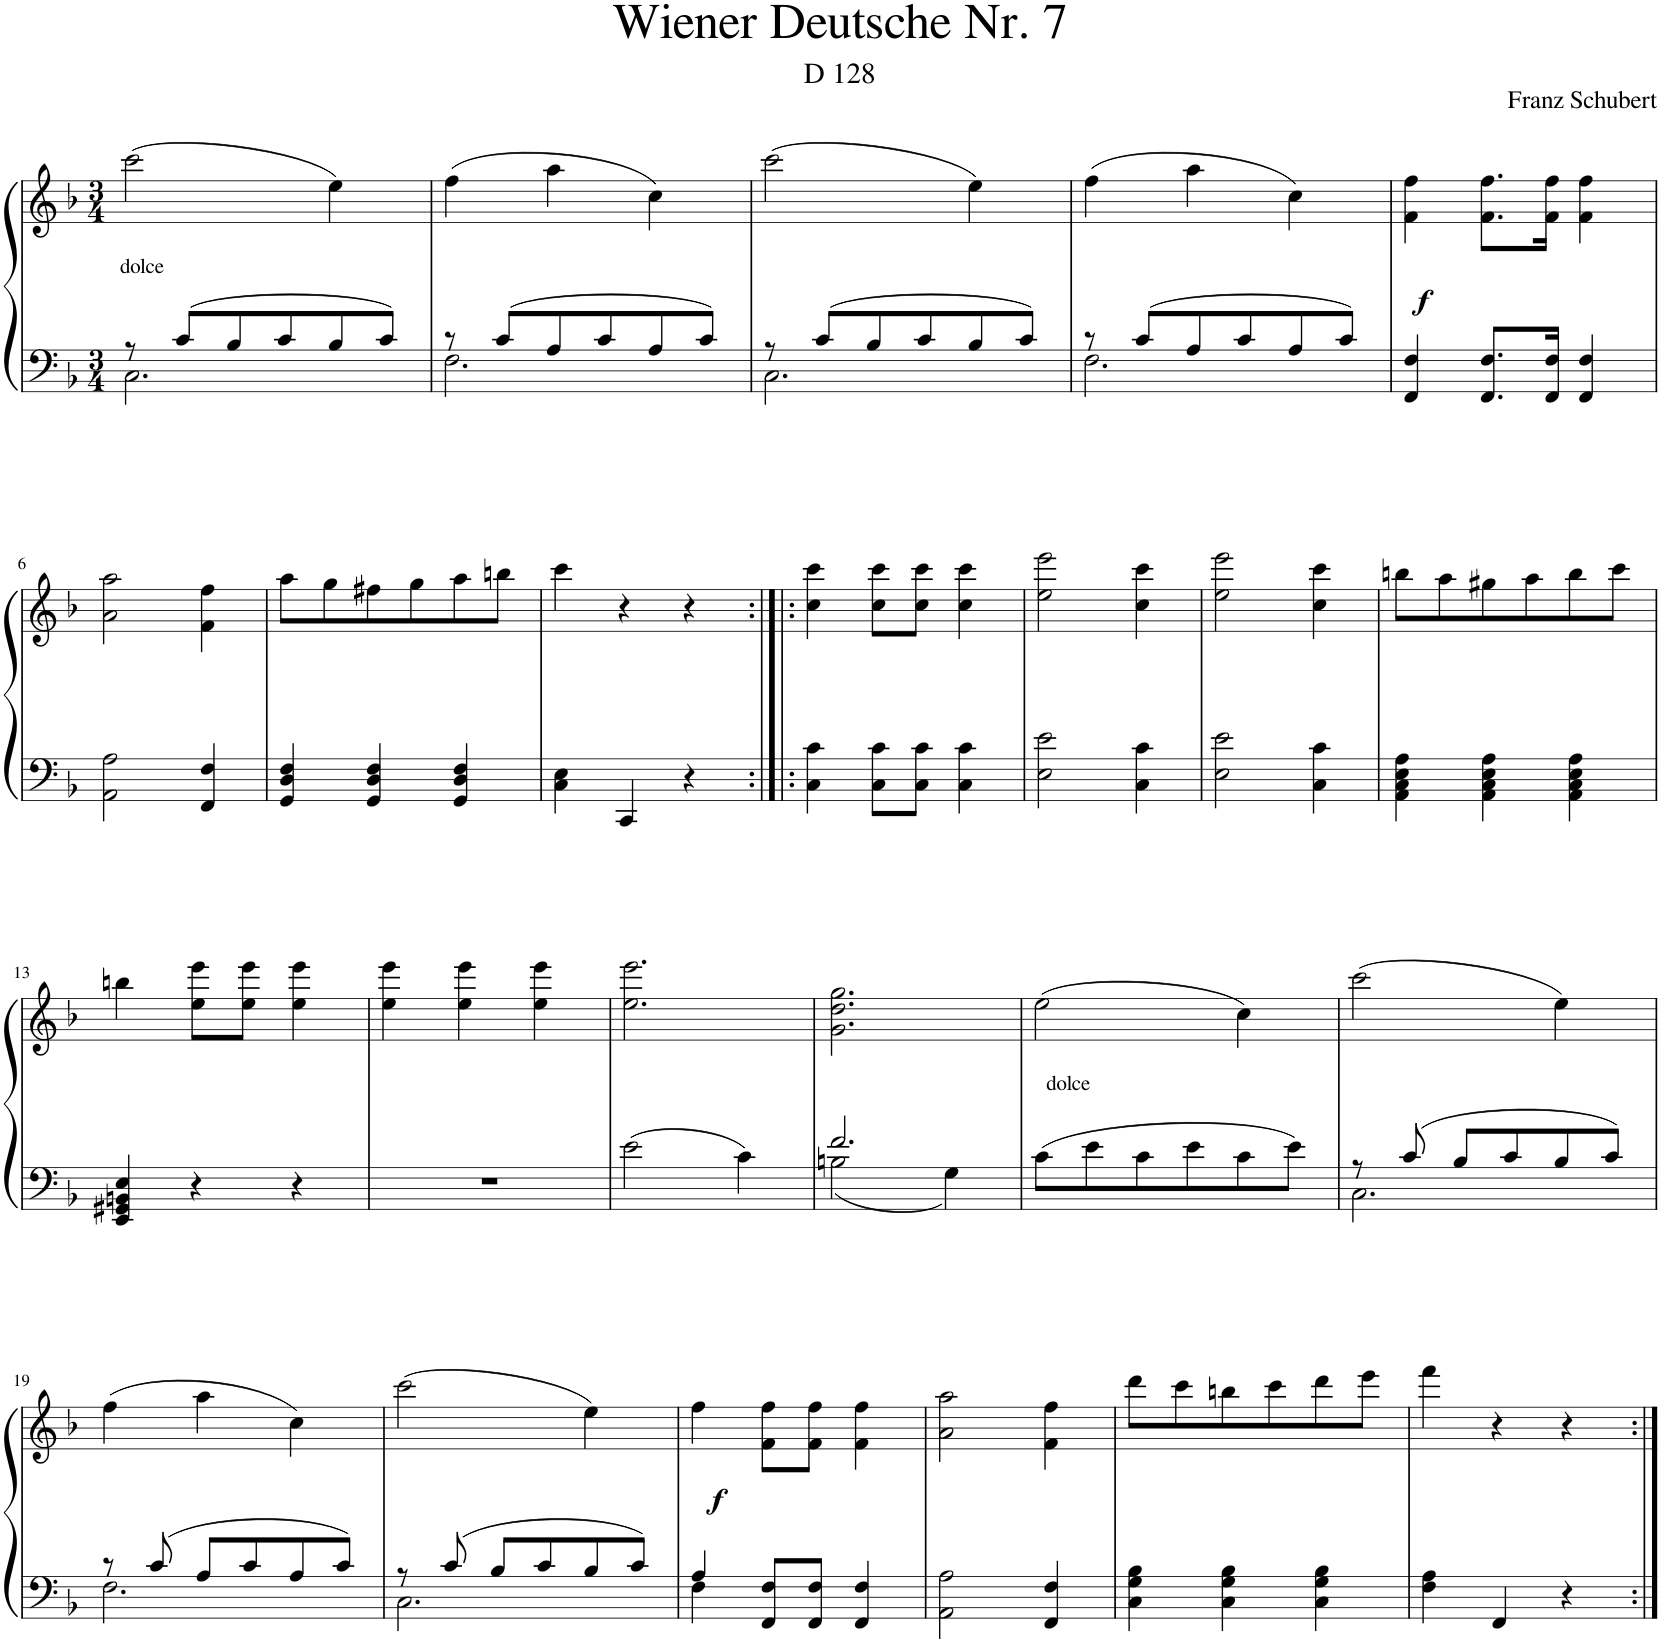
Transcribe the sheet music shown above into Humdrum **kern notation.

**kern	**kern	**dynam
*part1	*part1	*part1
*staff2	*staff1	*staff1/2
*I"Piano	*	*
*I'Pno.	*	*
*clefF4	*clefG2	*
*k[b-]	*k[b-]	*
*M3/4	*M3/4	*
=1	=1	=1
*^	*	*
!	!	!LO:TX:b:t=dolce	!
8r	2.C\	(2ccc\	.
8c/L	.	.	.
8B-/	.	.	.
8c/	.	.	.
8B-/	.	4ee\)	.
8c/J	.	.	.
=2	=2	=2	=2
8r	2.F\	(4ff\	.
8c/L	.	.	.
8A/	.	4aa\	.
8c/	.	.	.
8A/	.	4cc\)	.
8c/J	.	.	.
=3	=3	=3	=3
8r	2.C\	(2ccc\	.
8c/L	.	.	.
8B-/	.	.	.
8c/	.	.	.
8B-/	.	4ee\)	.
8c/J	.	.	.
=4	=4	=4	=4
8r	2.F\	(4ff\	.
8c/L	.	.	.
8A/	.	4aa\	.
8c/	.	.	.
8A/	.	4cc\)	.
8c/J	.	.	.
*v	*v	*	*
=5	=5	=5
!	!	!LO:DY:a=2
4FF/ 4F/	4f\ 4ff\	f
8.FF/ 8.F/L	8.f\ 8.ff\L	.
16FF/ 16F/Jk	16f\ 16ff\Jk	.
4FF/ 4F/	4f\ 4ff\	.
!!LO:LB:g=z
=6	=6	=6
2AA\ 2A\	2a\ 2aa\	.
4FF/ 4F/	4f\ 4ff\	.
=7	=7	=7
4GG/ 4D/ 4F/	8aa\L	.
.	8gg\	.
4GG/ 4D/ 4F/	8ff#X\	.
.	8gg\	.
4GG/ 4D/ 4F/	8aa\	.
.	8bbn\J	.
=8	=8	=8
4C\ 4E\	4ccc\	.
4CC/	4r	.
4r	4r	.
=9:|!|:	=9:|!|:	=9:|!|:
4C\ 4c\	4cc\ 4ccc\	.
8C\ 8c\L	8cc\ 8ccc\L	.
8C\ 8c\J	8cc\ 8ccc\J	.
4C\ 4c\	4cc\ 4ccc\	.
=10	=10	=10
2E\ 2e\	2ee\ 2eee\	.
4C\ 4c\	4cc\ 4ccc\	.
=11	=11	=11
2E\ 2e\	2ee\ 2eee\	.
4C\ 4c\	4cc\ 4ccc\	.
=12	=12	=12
4AA\ 4C\ 4E\ 4A\	8bbn\L	.
.	8aa\	.
4AA\ 4C\ 4E\ 4A\	8gg#X\	.
.	8aa\	.
4AA\ 4C\ 4E\ 4A\	8bb\	.
.	8ccc\J	.
!!LO:LB:g=z
=13	=13	=13
4EE/ 4GG#X/ 4BBn/ 4E/	4bbn\	.
4r	8ee\ 8eee\L	.
.	8ee\ 8eee\J	.
4r	4ee\ 4eee\	.
=14	=14	=14
2.r	4ee\ 4eee\	.
.	4ee\ 4eee\	.
.	4ee\ 4eee\	.
=15	=15	=15
2e\	2.ee\ 2.eee\	.
4c\	.	.
=16	=16	=16
*^	*	*
2.f/	2Bn\	2.g\ 2.dd\ 2.gg\	.
.	4G\	.	.
=17	=17	=17	=17
!	!	!LO:TX:b:t=dolce	!
*v	*v	*	*
8c\L	(2ee\	.
8e\	.	.
8c\	.	.
8e\	.	.
8c\	4cc\)	.
8e\J	.	.
=18	=18	=18
*^	*	*
8r	2.C\	(2ccc\	.
8c/	.	.	.
8B-/L	.	.	.
8c/	.	.	.
8B-/	.	4ee\)	.
8c/J	.	.	.
!!LO:LB:g=z
=19	=19	=19	=19
8r	2.F\	(4ff\	.
8c/	.	.	.
8A/L	.	4aa\	.
8c/	.	.	.
8A/	.	4cc\)	.
8c/J	.	.	.
=20	=20	=20	=20
8r	2.C\	(2ccc\	.
8c/	.	.	.
8B-/L	.	.	.
8c/	.	.	.
8B-/	.	4ee\)	.
8c/J	.	.	.
=21	=21	=21	=21
!	!	!	!LO:DY:b
4A/	4F\	4ff\	f
8FF/ 8F/L	2ryy	8f\ 8ff\L	.
8FF/ 8F/J	.	8f\ 8ff\J	.
4FF/ 4F/	.	4f\ 4ff\	.
*v	*v	*	*
=22	=22	=22
2AA\ 2A\	2a\ 2aa\	.
4FF/ 4F/	4f\ 4ff\	.
=23	=23	=23
4C\ 4G\ 4B-\	8ddd\L	.
.	8ccc\	.
4C\ 4G\ 4B-\	8bbn\	.
.	8ccc\	.
4C\ 4G\ 4B-\	8ddd\	.
.	8eee\J	.
=24	=24	=24
4F\ 4A\	4fff\	.
4FF/	4r	.
4r	4r	.
=:|!	=:|!	=:|!
*-	*-	*-
